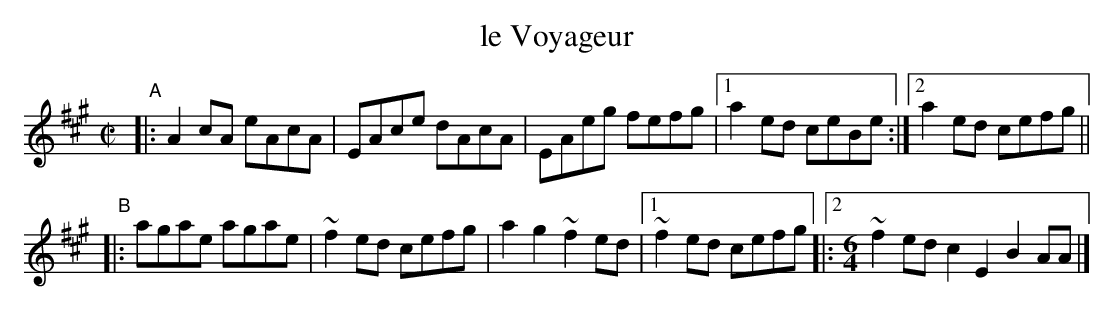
X:1
T: le Voyageur
M: C|
L: 1/8
K: A
"^A"\
|: A2cA eAcA | EAce dAcA | EAeg fefg |\
[1 a2ed ceBe :|[2 a2ed cefg ||
"^B"\
|: agae agae | ~f2ed cefg | a2g2 ~f2ed |\
[1 ~f2ed cefg |:[2 [M:6/4] ~f2ed c2E2 B2AA |]
